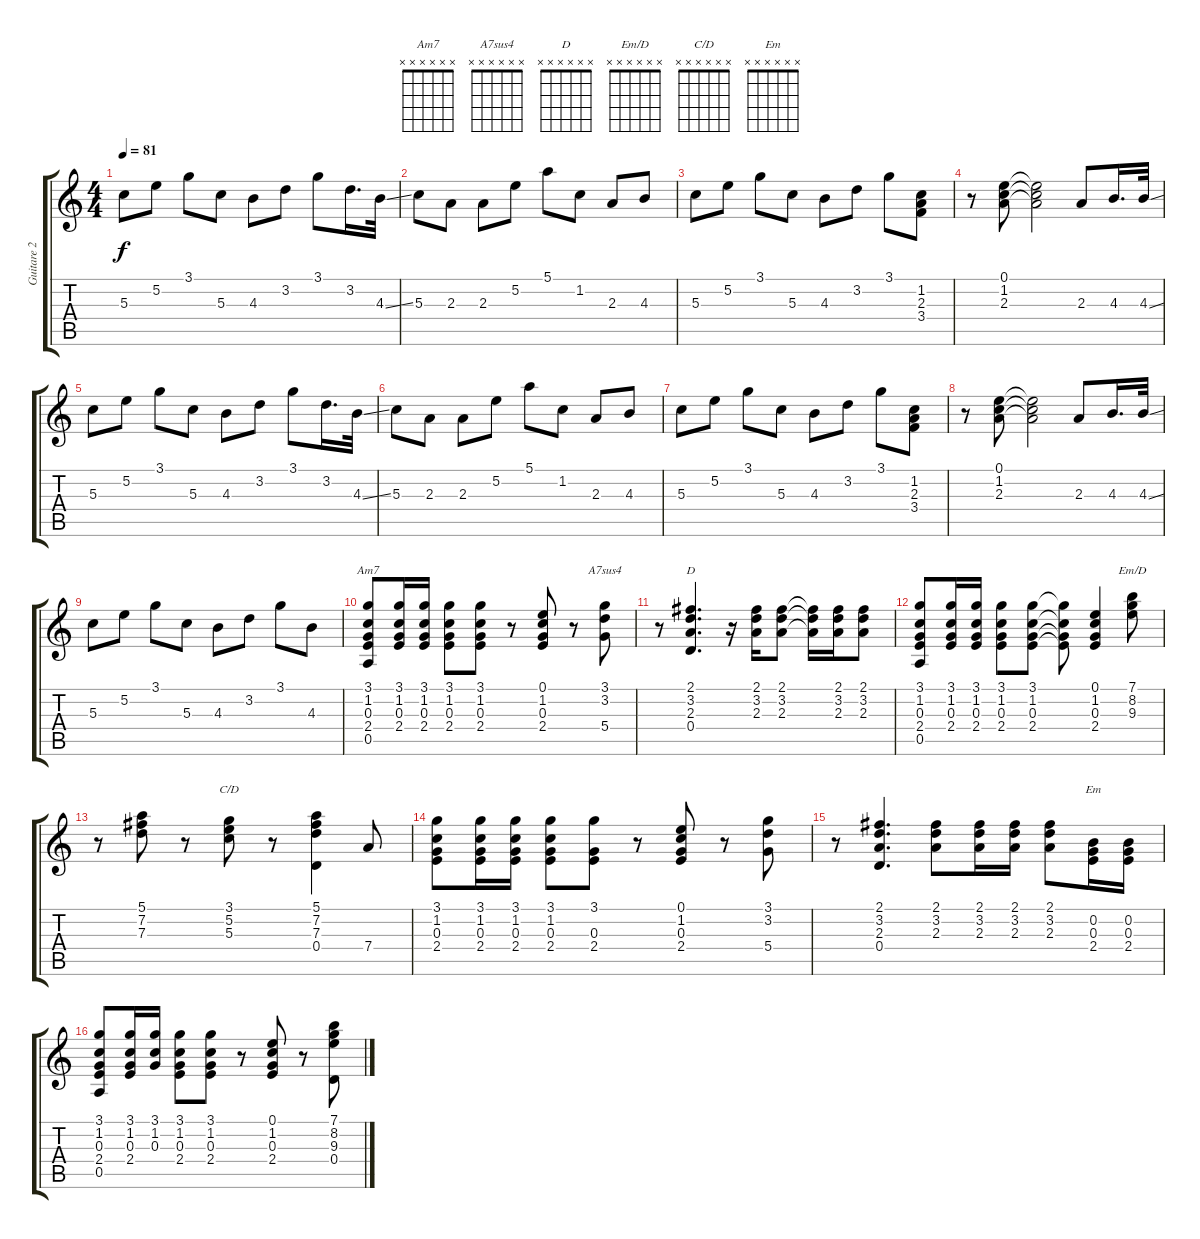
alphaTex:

\track ("Guitare 2 (12 cordes)" "Guitare 2 ") {instrument electricguitarjazz}
\staff {score tabs}
\tuning (E4 B3 G3 D3 A2 E2) {hide}
\chord ("Am7" x x x x x x)
\chord ("A7sus4" x x x x x x)
\chord ("D" x x x x x x)
\chord ("Em/D" x x x x x x)
\chord ("C/D" x x x x x x)
\chord ("Em" x x x x x x)
\ts (4 4)
\tempo 81
\clef g2
\ks c
5.3.8{dy f} 5.2.8 3.1.8 5.3.8 4.3.8 3.2.8 3.1.8 3.2.16{d} 4.3{ss}.32 |
5.3.8 2.3.8 2.3.8 5.2.8 5.1.8 1.2.8 2.3.8 4.3.8 |
5.3.8 5.2.8 3.1.8 5.3.8 4.3.8 3.2.8 3.1.8 (1.2 2.3 3.4).8 |
r.8 (0.1 1.2 2.3).8 (0.1{t} 1.2{t} 2.3{t}).2 2.3.8 4.3.16{d} 4.3{ss}.32 |
5.3.8 5.2.8 3.1.8 5.3.8 4.3.8 3.2.8 3.1.8 3.2.16{d} 4.3{ss}.32 |
5.3.8 2.3.8 2.3.8 5.2.8 5.1.8 1.2.8 2.3.8 4.3.8 |
5.3.8 5.2.8 3.1.8 5.3.8 4.3.8 3.2.8 3.1.8 (1.2 2.3 3.4).8 |
r.8 (0.1 1.2 2.3).8 (0.1{t} 1.2{t} 2.3{t}).2 2.3.8 4.3.16{d} 4.3{ss}.32 |
5.3.8 5.2.8 3.1.8 5.3.8 4.3.8 3.2.8 3.1.8 4.3.8 |
(3.1 1.2 0.3 2.4 0.5).8{ch "Am7"} (3.1 1.2 0.3 2.4).16 (3.1 1.2 0.3 2.4).16 (3.1 1.2 0.3 2.4).8 (3.1 1.2 0.3 2.4).8 r.8 (0.1 1.2 0.3 2.4).8 r.8 (3.1 3.2 5.4).8{ch "A7sus4"} |
r.8 (2.1 3.2 2.3 0.4).4{d ch "D"} r.16 (2.1 3.2 2.3).16 (2.1 3.2 2.3).8 (2.1{t} 3.2{t} 2.3{t}).16 (2.1 3.2 2.3).16 (2.1 3.2 2.3).8 |
(3.1 1.2 0.3 2.4 0.5).8 (3.1 1.2 0.3 2.4).16 (3.1 1.2 0.3 2.4).16 (3.1 1.2 0.3 2.4).8 (3.1 1.2 0.3 2.4).8 (3.1{t} 1.2{t} 0.3{t} 2.4{t}).8 (0.1 1.2 0.3 2.4).4 (7.1 8.2 9.3).8{ch "Em/D"} |
r.8 (5.1 7.2 7.3).8 r.8 (3.1 5.2 5.3).8{ch "C/D"} r.8 (5.1 7.2 7.3 0.4).4 7.4.8 |
(3.1 1.2 0.3 2.4).8 (3.1 1.2 0.3 2.4).16 (3.1 1.2 0.3 2.4).16 (3.1 1.2 0.3 2.4).8 (3.1 0.3 2.4).8 r.8 (0.1 1.2 0.3 2.4).8 r.8 (3.1 3.2 5.4).8 |
r.8 (2.1 3.2 2.3 0.4).4{d} (2.1 3.2 2.3).8 (2.1 3.2 2.3).16 (2.1 3.2 2.3).16 (2.1 3.2 2.3).8 (0.2 0.3 2.4).16{ch "Em"} (0.2 0.3 2.4).16 |
(3.1 1.2 0.3 2.4 0.5).8 (3.1 1.2 0.3 2.4).16 (3.1 1.2 0.3).16 (3.1 1.2 0.3 2.4).8 (3.1 1.2 0.3 2.4).8 r.8 (0.1 1.2 0.3 2.4).8 r.8 (7.1 8.2 9.3 0.4).8
